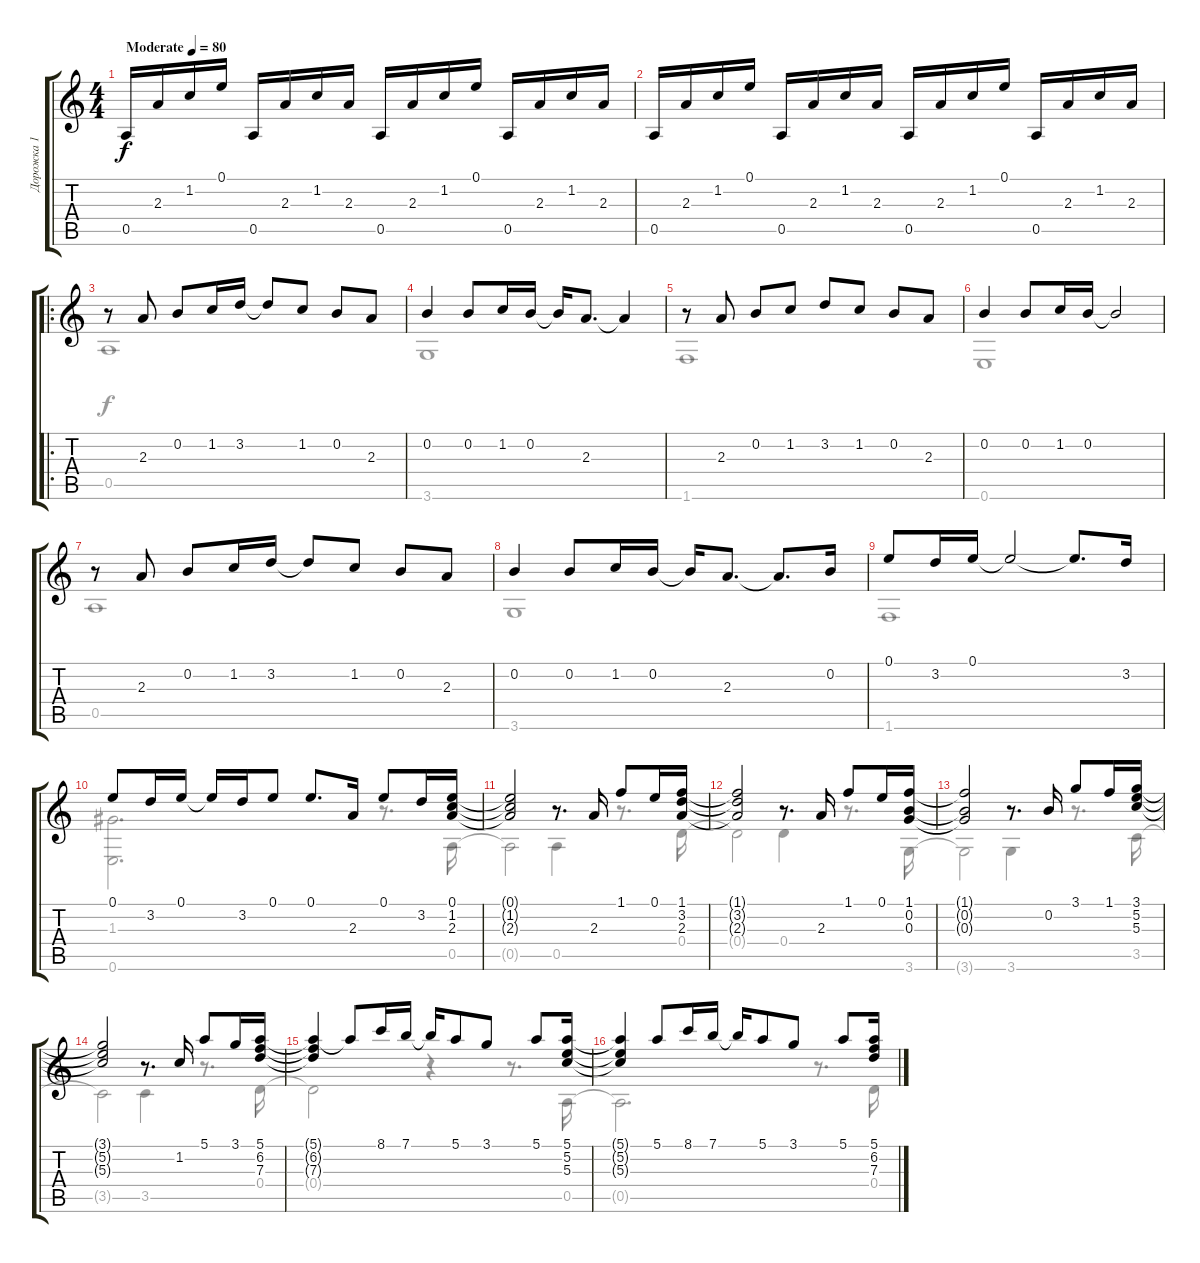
\track ("Дорожка 1" "Дорожка 1") {instrument acousticguitarsteel}
\staff {score tabs}
\tuning (E4 B3 G3 D3 A2 E2) {hide}
\voice
\ts (4 4)
\tempo (80 "Moderate")
\clef g2
\ks c
0.5.16{dy f instrument acousticguitarsteel} 2.3.16 1.2.16 0.1.16 0.5.16 2.3.16 1.2.16 2.3.16 0.5.16 2.3.16 1.2.16 0.1.16 0.5.16 2.3.16 1.2.16 2.3.16 |
0.5.16 2.3.16 1.2.16 0.1.16 0.5.16 2.3.16 1.2.16 2.3.16 0.5.16 2.3.16 1.2.16 0.1.16 0.5.16 2.3.16 1.2.16 2.3.16 |
\ro
r.8 2.3.8 0.2.8 1.2.16 3.2.16 3.2{t}.8 1.2.8 0.2.8 2.3.8 |
0.2.4 0.2.8 1.2.16 0.2.16 0.2{t}.16 2.3.8{d} 2.3{t}.4 |
r.8 2.3.8 0.2.8 1.2.8 3.2.8 1.2.8 0.2.8 2.3.8 |
0.2.4 0.2.8 1.2.16 0.2.16 0.2{t}.2 |
r.8 2.3.8 0.2.8 1.2.16 3.2.16 3.2{t}.8 1.2.8 0.2.8 2.3.8 |
0.2.4 0.2.8 1.2.16 0.2.16 0.2{t}.16 2.3.8{d} 2.3{t}.8{d} 0.2.16 |
0.1.8 3.2.16 0.1.16 0.1{t}.2 0.1{t}.8{d} 3.2.16 |
0.1.8 3.2.16 0.1.16 0.1{t}.16 3.2.16 0.1.8 0.1.8{d} 2.3.16 0.1.8 3.2.16 (0.1 1.2 2.3).16 |
(0.1{t} 1.2{t} 2.3{t}).2 r.8{d} 2.3.16 1.1.8 0.1.16 (1.1 3.2 2.3).16 |
(1.1{t} 3.2{t} 2.3{t}).2 r.8{d} 2.3.16 1.1.8 0.1.16 (1.1 0.2 0.3).16 |
(1.1{t} 0.2{t} 0.3{t}).2 r.8{d} 0.2.16 3.1.8 1.1.16 (3.1 5.2 5.3).16 |
(3.1{t} 5.2{t} 5.3{t}).2 r.8{d} 1.2.16 5.1.8 3.1.16 (5.1 6.2 7.3).16 |
(5.1{t} 6.2{t} 7.3{t}).4 5.1{t}.8 8.1.16 7.1.16 7.1{t}.16 5.1.8 3.1.8 5.1.8 (5.1 5.2 5.3).16 |
(5.1{t} 5.2{t} 5.3{t}).4 5.1.8 8.1.16 7.1.16 7.1{t}.16 5.1.8 3.1.8 5.1.8 (5.1 6.2 7.3).16
\voice
\clef g2
\ottava regular
\simile none
\ks c
|
|
0.5.1 |
3.6.1 |
1.6.1 |
0.6.1 |
0.5.1 |
3.6.1 |
1.6.1 |
(1.3 0.6).2{d} r.8{d} 0.5.16 |
0.5{t}.2 0.5.4 r.8{d} 0.4.16 |
0.4{t}.2 0.4.4 r.8{d} 3.6.16 |
3.6{t}.2 3.6.4 r.8{d} 3.5.16 |
3.5{t}.2 3.5.4 r.8{d} 0.4.16 |
0.4{t}.2 r.4 r.8{d} 0.5.16 |
0.5{t}.2{d} r.8{d} 0.4.16
